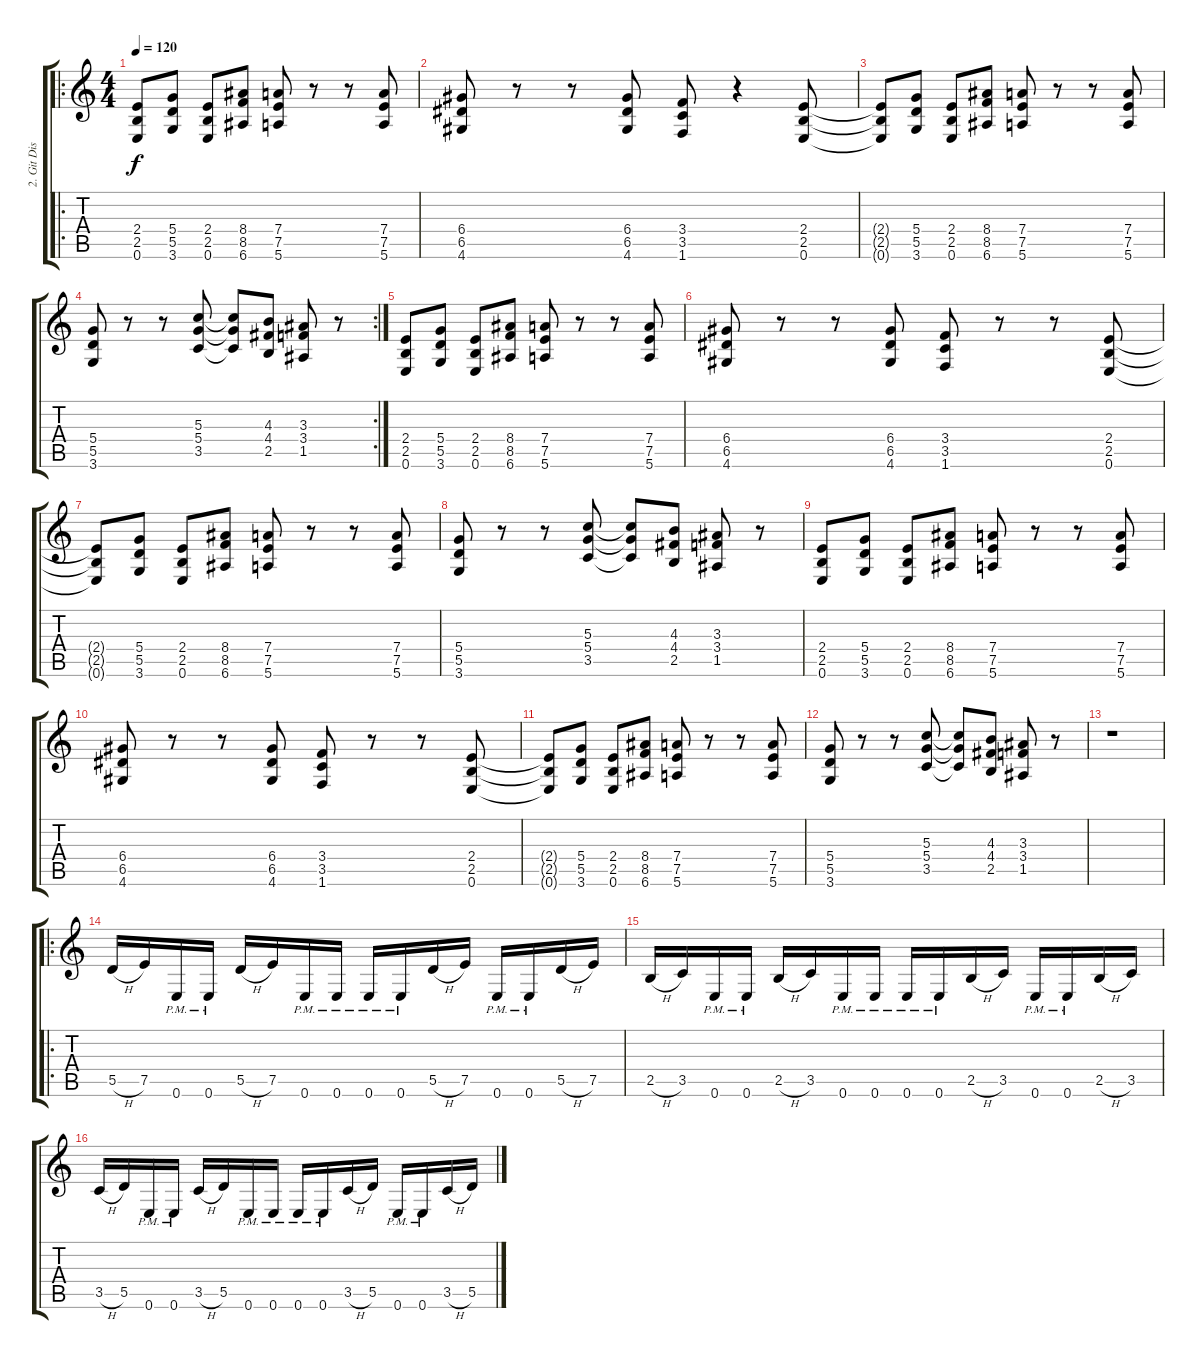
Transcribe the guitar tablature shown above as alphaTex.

\track ("2. Git Dist" "2. Git Dis") {instrument distortionguitar}
\staff {score tabs}
\tuning (E4 B3 G3 D3 A2 E2) {hide}
\ro
\ts (4 4)
\tempo 120
\clef g2
\ks c
(2.4 2.5 0.6).8{dy f} (5.4 5.5 3.6).8 (2.4 2.5 0.6).8 (8.4 8.5 6.6).8 (7.4 7.5 5.6).8 r.8 r.8 (7.4 7.5 5.6).8 |
(6.4 6.5 4.6).8 r.8 r.8 (6.4 6.5 4.6).8 (3.4 3.5 1.6).8 r.4 (2.4 2.5 0.6).8 |
(2.4{t} 2.5{t} 0.6{t}).8 (5.4 5.5 3.6).8 (2.4 2.5 0.6).8 (8.4 8.5 6.6).8 (7.4 7.5 5.6).8 r.8 r.8 (7.4 7.5 5.6).8 |
\rc 2
(5.4 5.5 3.6).8 r.8 r.8 (5.3 5.4 3.5).8 (5.3{t} 5.4{t} 3.5{t}).8 (4.3 4.4 2.5).8 (3.3 3.4 1.5).8 r.8 |
(2.4 2.5 0.6).8 (5.4 5.5 3.6).8 (2.4 2.5 0.6).8 (8.4 8.5 6.6).8 (7.4 7.5 5.6).8 r.8 r.8 (7.4 7.5 5.6).8 |
(6.4 6.5 4.6).8 r.8 r.8 (6.4 6.5 4.6).8 (3.4 3.5 1.6).8 r.8 r.8 (2.4 2.5 0.6).8 |
(2.4{t} 2.5{t} 0.6{t}).8 (5.4 5.5 3.6).8 (2.4 2.5 0.6).8 (8.4 8.5 6.6).8 (7.4 7.5 5.6).8 r.8 r.8 (7.4 7.5 5.6).8 |
(5.4 5.5 3.6).8 r.8 r.8 (5.3 5.4 3.5).8 (5.3{t} 5.4{t} 3.5{t}).8 (4.3 4.4 2.5).8 (3.3 3.4 1.5).8 r.8 |
(2.4 2.5 0.6).8 (5.4 5.5 3.6).8 (2.4 2.5 0.6).8 (8.4 8.5 6.6).8 (7.4 7.5 5.6).8 r.8 r.8 (7.4 7.5 5.6).8 |
(6.4 6.5 4.6).8 r.8 r.8 (6.4 6.5 4.6).8 (3.4 3.5 1.6).8 r.8 r.8 (2.4 2.5 0.6).8 |
(2.4{t} 2.5{t} 0.6{t}).8 (5.4 5.5 3.6).8 (2.4 2.5 0.6).8 (8.4 8.5 6.6).8 (7.4 7.5 5.6).8 r.8 r.8 (7.4 7.5 5.6).8 |
(5.4 5.5 3.6).8 r.8 r.8 (5.3 5.4 3.5).8 (5.3{t} 5.4{t} 3.5{t}).8 (4.3 4.4 2.5).8 (3.3 3.4 1.5).8 r.8 |
r.1 |
\ro
5.5{h}.16 7.5.16 0.6{pm}.16 0.6{pm}.16 5.5{h}.16 7.5.16 0.6{pm}.16 0.6{pm}.16 0.6{pm}.16 0.6{pm}.16 5.5{h}.16 7.5.16 0.6{pm}.16 0.6{pm}.16 5.5{h}.16 7.5.16 |
2.5{h}.16 3.5.16 0.6{pm}.16 0.6{pm}.16 2.5{h}.16 3.5.16 0.6{pm}.16 0.6{pm}.16 0.6{pm}.16 0.6{pm}.16 2.5{h}.16 3.5.16 0.6{pm}.16 0.6{pm}.16 2.5{h}.16 3.5.16 |
3.5{h}.16 5.5.16 0.6{pm}.16 0.6{pm}.16 3.5{h}.16 5.5.16 0.6{pm}.16 0.6{pm}.16 0.6{pm}.16 0.6{pm}.16 3.5{h}.16 5.5.16 0.6{pm}.16 0.6{pm}.16 3.5{h}.16 5.5.16
